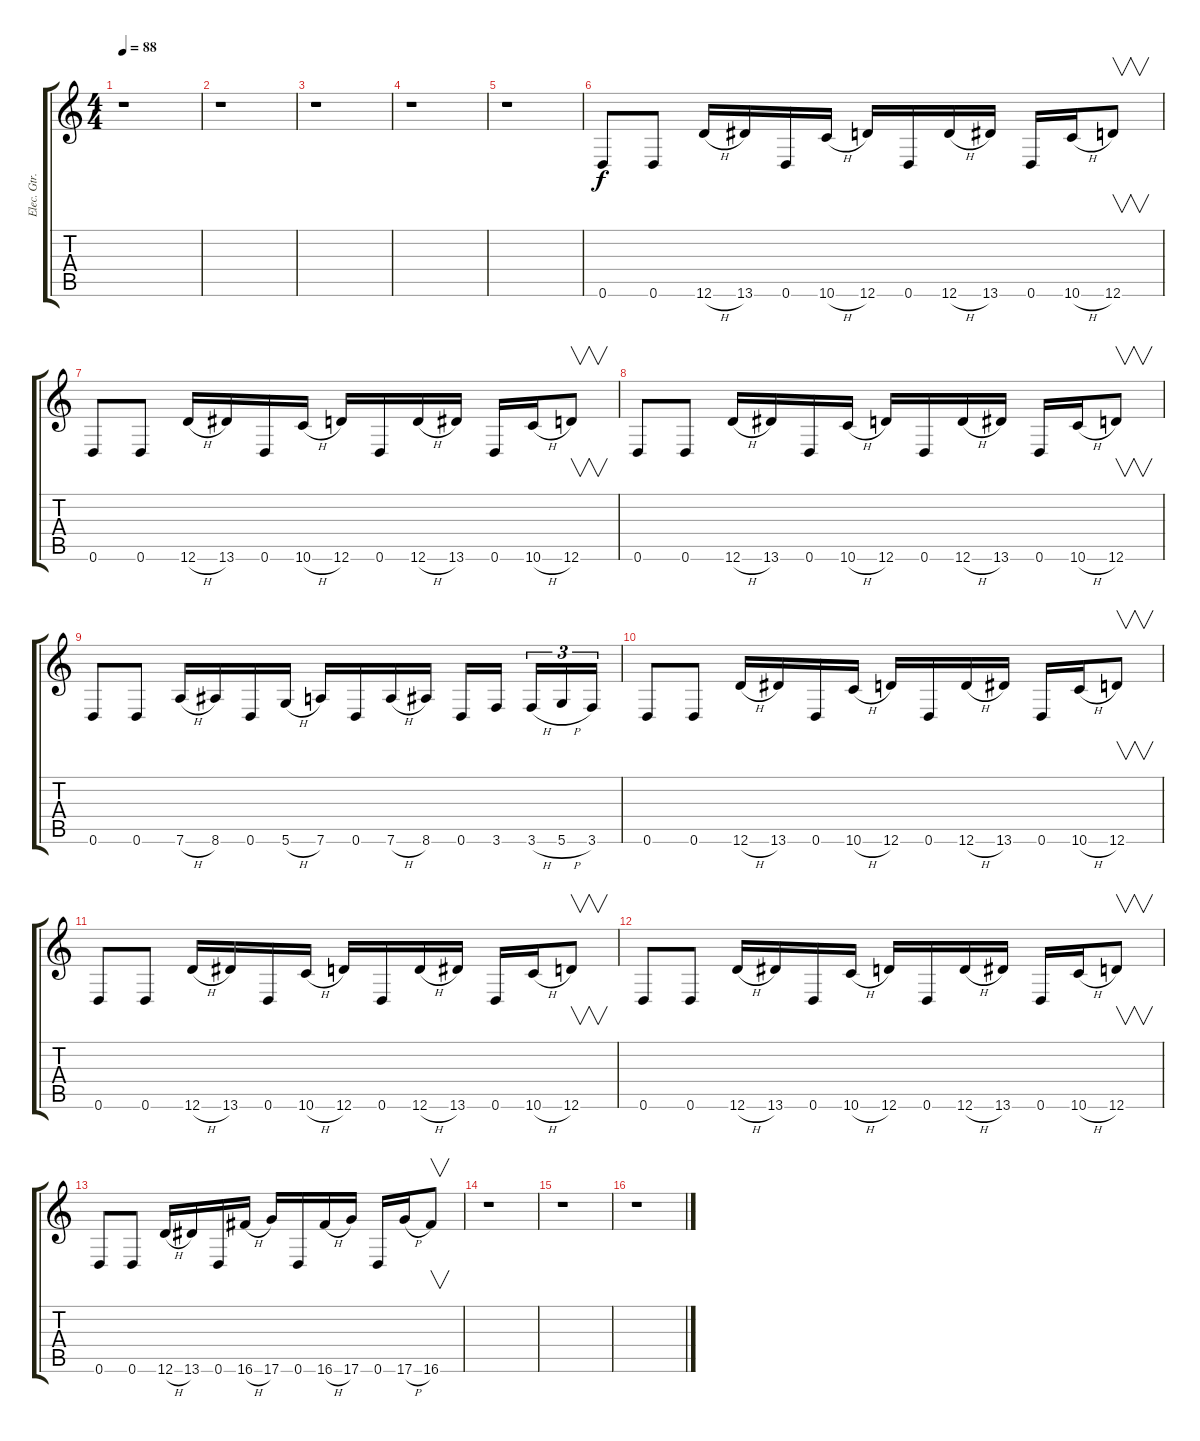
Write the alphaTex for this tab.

\track ("Elec. Gtr. 1" "Elec. Gtr.") {instrument distortionguitar}
\staff {score tabs}
\tuning (E4 B3 G3 D3 A2 D2) {hide}
\ts (4 4)
\tempo 88
\clef g2
\ks c
r.1{dy f} |
r.1 |
r.1 |
r.1 |
r.1 |
0.6.8 0.6.8 12.6{h}.16 13.6.16 0.6.16 10.6{h}.16 12.6.16 0.6.16 12.6{h}.16 13.6.16 0.6.16 10.6{h}.16 12.6.8{v} |
0.6.8 0.6.8 12.6{h}.16 13.6.16 0.6.16 10.6{h}.16 12.6.16 0.6.16 12.6{h}.16 13.6.16 0.6.16 10.6{h}.16 12.6.8{v} |
0.6.8 0.6.8 12.6{h}.16 13.6.16 0.6.16 10.6{h}.16 12.6.16 0.6.16 12.6{h}.16 13.6.16 0.6.16 10.6{h}.16 12.6.8{v} |
0.6.8 0.6.8 7.6{h}.16 8.6.16 0.6.16 5.6{h}.16 7.6.16 0.6.16 7.6{h}.16 8.6.16 0.6.16 3.6.16 3.6{h}.16{tu (3 2)} 5.6{h}.16{tu (3 2)} 3.6.16{tu (3 2)} |
0.6.8 0.6.8 12.6{h}.16 13.6.16 0.6.16 10.6{h}.16 12.6.16 0.6.16 12.6{h}.16 13.6.16 0.6.16 10.6{h}.16 12.6.8{v} |
0.6.8 0.6.8 12.6{h}.16 13.6.16 0.6.16 10.6{h}.16 12.6.16 0.6.16 12.6{h}.16 13.6.16 0.6.16 10.6{h}.16 12.6.8{v} |
0.6.8 0.6.8 12.6{h}.16 13.6.16 0.6.16 10.6{h}.16 12.6.16 0.6.16 12.6{h}.16 13.6.16 0.6.16 10.6{h}.16 12.6.8{v} |
0.6.8 0.6.8 12.6{h}.16 13.6.16 0.6.16 16.6{h}.16 17.6.16 0.6.16 16.6{h}.16 17.6.16 0.6.16 17.6{h}.16 16.6.8{v} |
r.1 |
r.1 |
r.1
